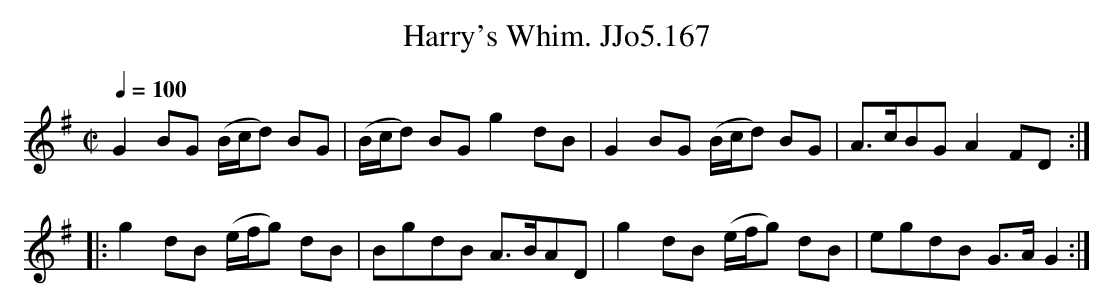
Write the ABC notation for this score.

X:1
T:Harry's Whim. JJo5.167
M:C|
L:1/8
Q:1/4=100
K:G
G2BG (B/'c/d) BG|(B/c/d) BGg2dB|G2BG (B/c/d) BG|A>cBGA2FD:|
|:g2dB (e/f/g) dB|BgdB A>BAD|g2dB (e/f/g) dB|egdB G>AG2:|
